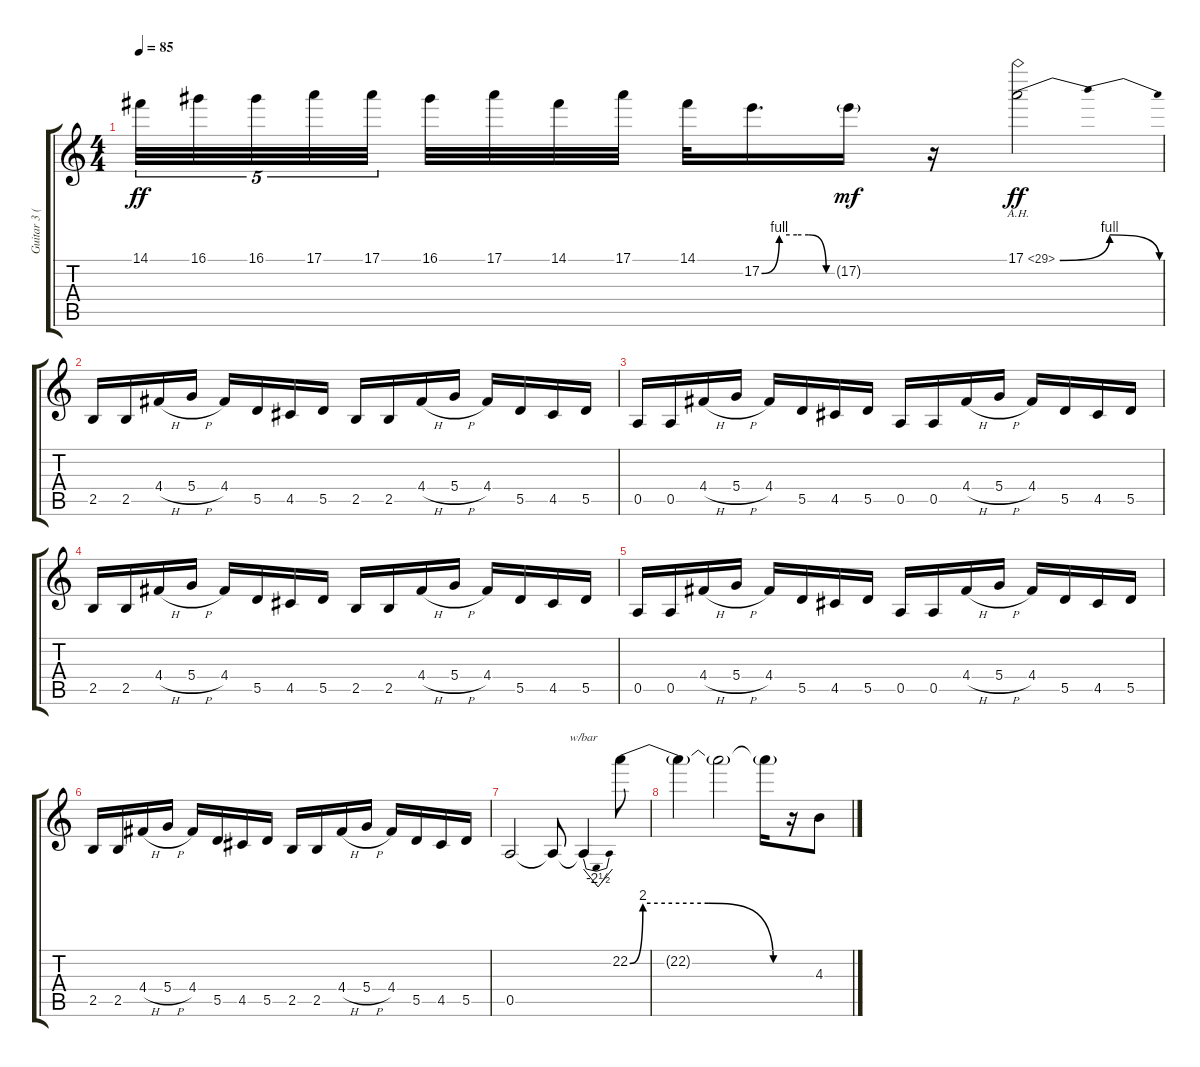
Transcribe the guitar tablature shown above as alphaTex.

\track ("Guitar 3 (fills and Solo)" "Guitar 3 (") {instrument distortionguitar}
\staff {score tabs}
\tuning (E4 B3 G3 D3 A2 E2) {hide}
\ts (4 4)
\tempo 85
\clef g2
\ks c
14.1.32{tu (5 4) dy ff} 16.1.32{tu (5 4)} 16.1.32{tu (5 4)} 17.1.32{tu (5 4)} 17.1.32{tu (5 4)} 16.1.32 17.1.32 14.1.32 17.1.32 14.1.32 17.2{be (custom 0 0 15 4 30 4 40 4 55 0 60 0)}.16{d} 17.2{g}.16{dy mf} r.16 17.1{be (bendrelease 0 0 15 4 15 4 60 0) ah 12}.2{dy ff} |
2.5.16 2.5.16 4.4{h}.16 5.4{h}.16 4.4.16 5.5.16 4.5.16 5.5.16 2.5.16 2.5.16 4.4{h}.16 5.4{h}.16 4.4.16 5.5.16 4.5.16 5.5.16 |
0.5.16 0.5.16 4.4{h}.16 5.4{h}.16 4.4.16 5.5.16 4.5.16 5.5.16 0.5.16 0.5.16 4.4{h}.16 5.4{h}.16 4.4.16 5.5.16 4.5.16 5.5.16 |
2.5.16 2.5.16 4.4{h}.16 5.4{h}.16 4.4.16 5.5.16 4.5.16 5.5.16 2.5.16 2.5.16 4.4{h}.16 5.4{h}.16 4.4.16 5.5.16 4.5.16 5.5.16 |
0.5.16 0.5.16 4.4{h}.16 5.4{h}.16 4.4.16 5.5.16 4.5.16 5.5.16 0.5.16 0.5.16 4.4{h}.16 5.4{h}.16 4.4.16 5.5.16 4.5.16 5.5.16 |
2.5.16 2.5.16 4.4{h}.16 5.4{h}.16 4.4.16 5.5.16 4.5.16 5.5.16 2.5.16 2.5.16 4.4{h}.16 5.4{h}.16 4.4.16 5.5.16 4.5.16 5.5.16 |
0.5.2 0.5{t}.8 0.5{t}.4{tbe (dip default 0 0 30 -10 60 0)} 22.2{be (custom 0 0 5 8 30 8 55 0 60 0)}.8 |
22.2{t}.4 22.2{t}.2 22.2{t}.16 r.16 4.3{h}.8
